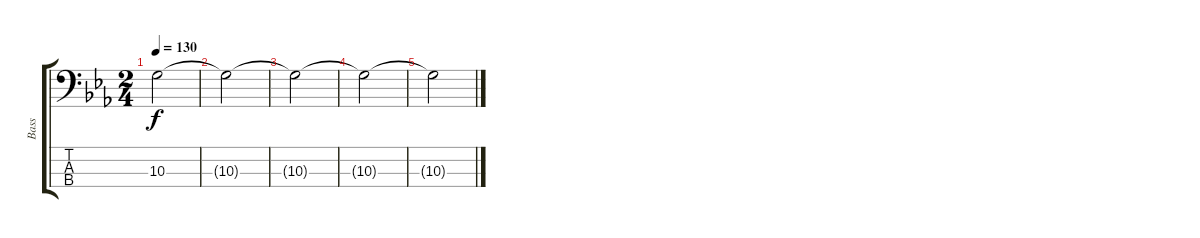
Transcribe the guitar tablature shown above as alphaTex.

\track ("Bass" "Bass") {instrument electricbassfinger}
\staff {score tabs}
\tuning (G2 D2 A1 E1) {hide}
\ts (2 4)
\tempo 130
\clef f4
\ks cminor
10.3{t}.2{dy f} |
10.3{t}.2 |
10.3{t}.2 |
10.3{t}.2 |
10.3{t}.2
